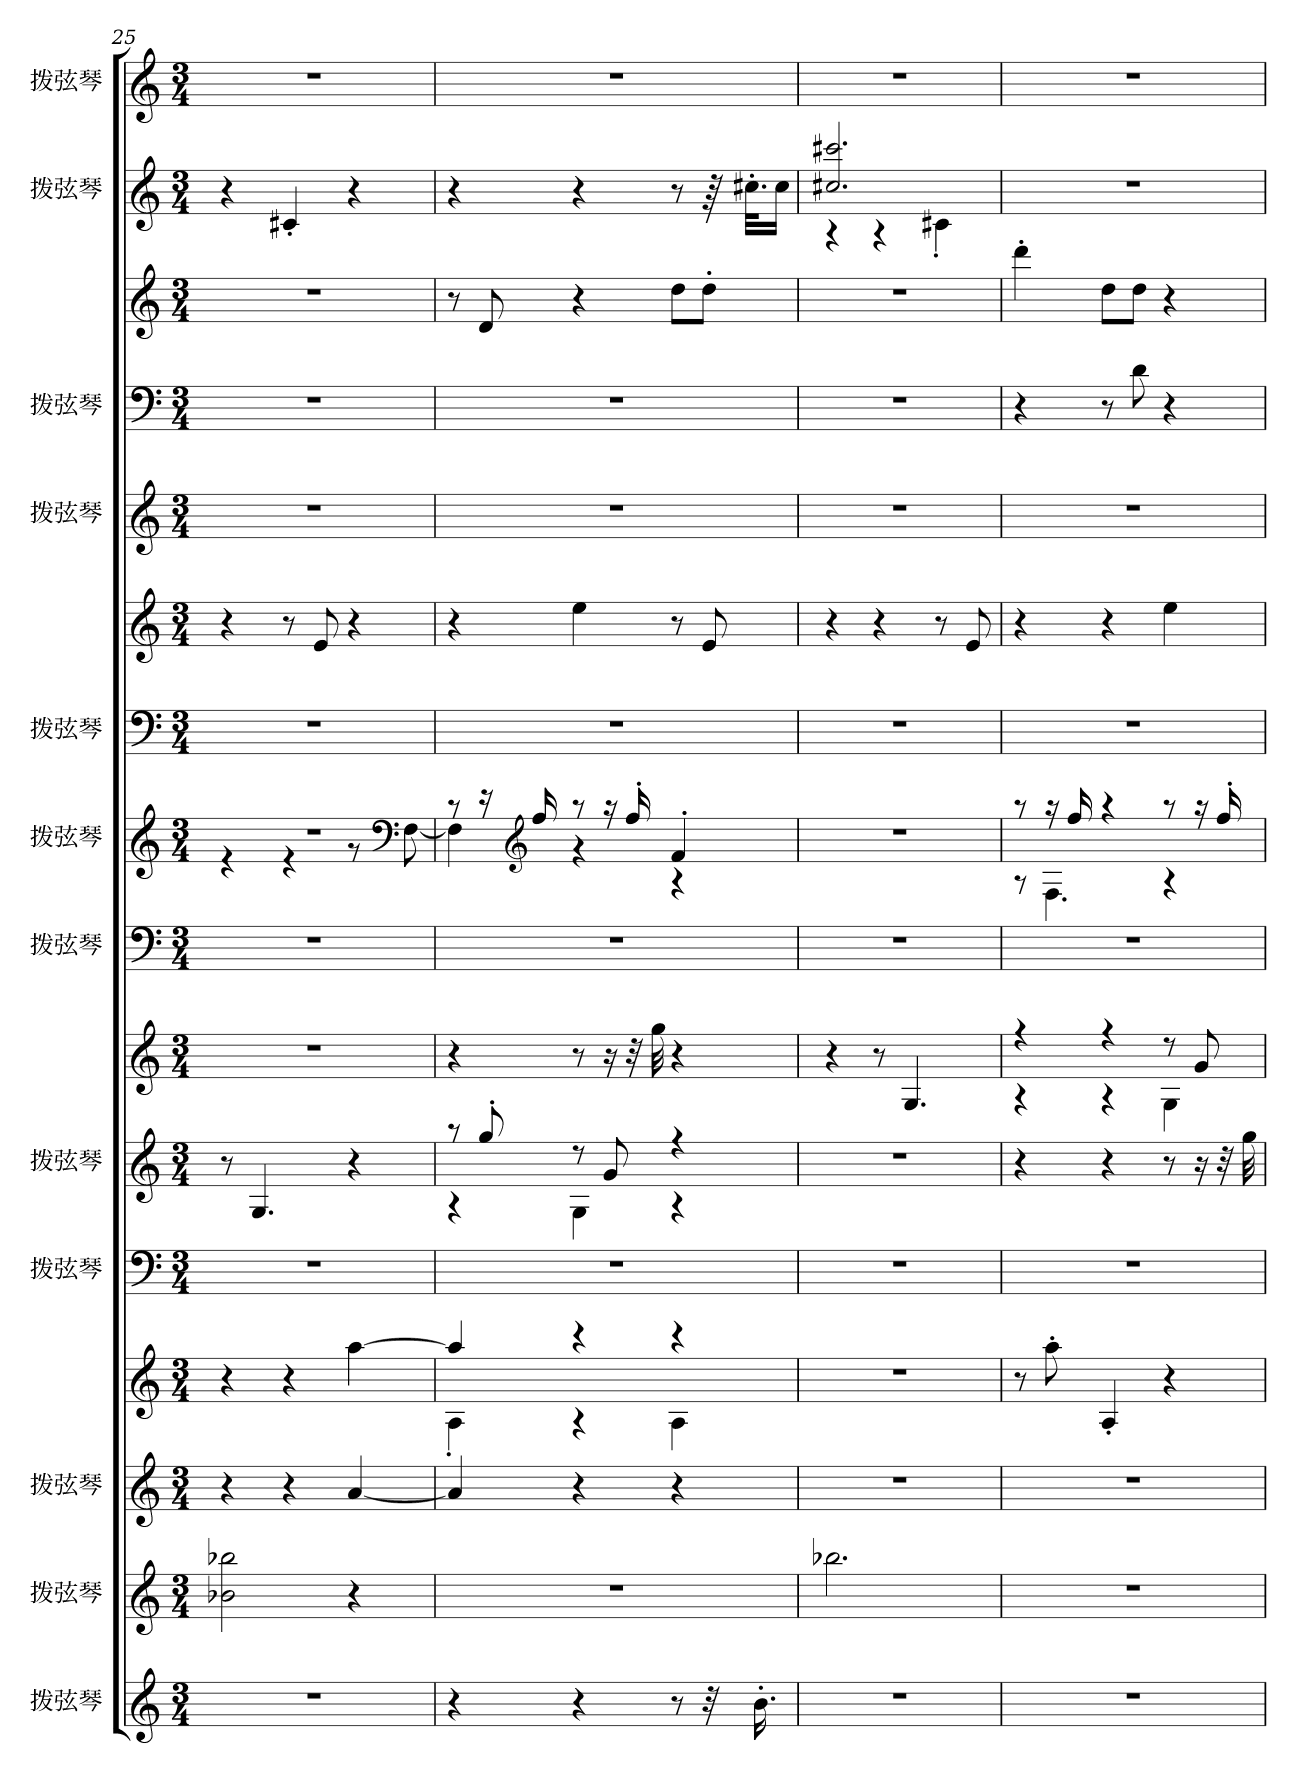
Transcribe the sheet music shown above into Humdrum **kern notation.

**kern	**kern	**kern	**kern	**kern	**kern	**kern	**kern	**kern	**kern	**kern	**kern	**kern	**kern	**kern	**kern
*part12	*part11	*part10	*part10	*part9	*part8	*part8	*part7	*part6	*part5	*part5	*part4	*part3	*part3	*part2	*part1
*staff16	*staff15	*staff14	*staff13	*staff12	*staff11	*staff10	*staff9	*staff8	*staff7	*staff6	*staff5	*staff4	*staff3	*staff2	*staff1
*I"拨弦琴	*I"拨弦琴	*I"拨弦琴	*	*I"拨弦琴	*I"拨弦琴	*	*I"拨弦琴	*I"拨弦琴	*I"拨弦琴	*	*I"拨弦琴	*I"拨弦琴	*	*I"拨弦琴	*I"拨弦琴
*clefG2	*clefG2	*clefG2	*clefG2	*clefF4	*clefG2	*clefG2	*clefF4	*clefG2	*clefF4	*clefG2	*clefG2	*clefF4	*clefG2	*clefG2	*clefG2
*k[]	*k[]	*k[]	*k[]	*k[]	*k[]	*k[]	*k[]	*k[]	*k[]	*k[]	*k[]	*k[]	*k[]	*k[]	*k[]
*M3/4	*M3/4	*M3/4	*M3/4	*M3/4	*M3/4	*M3/4	*M3/4	*M3/4	*M3/4	*M3/4	*M3/4	*M3/4	*M3/4	*M3/4	*M3/4
=25	=25	=25	=25	=25	=25	=25	=25	=25	=25	=25	=25	=25	=25	=25	=25
*	*	*	*	*	*	*	*	*^	*	*	*	*	*	*	*
2.r	2b-X\ 2bb-X\	4r	4r	2.r	8r	2.r	2.r	2.r	4r	2.r	4r	2.r	2.r	2.r	4r	2.r
.	.	.	.	.	4.G/	.	.	.	.	.	.	.	.	.	.	.
.	.	4r	4r	.	.	.	.	.	4r	.	8r	.	.	.	4c#X'/	.
.	.	.	.	.	.	.	.	.	.	.	8e/	.	.	.	.	.
.	4r	[4a/	[4aa\	.	4r	.	.	.	8r	.	4r	.	.	.	4r	.
*	*	*	*	*	*	*	*	*clefF4	*	*	*	*	*	*	*	*
.	.	.	.	.	.	.	.	.	[8F\	.	.	.	.	.	.	.
=26	=26	=26	=26	=26	=26	=26	=26	=26	=26	=26	=26	=26	=26	=26	=26	=26
*	*	*	*^	*	*^	*	*	*	*	*	*	*	*	*	*	*
4r	2.r	4a/]	4aa/]	4A'\	2.r	8r	4r	4r	2.r	8r	4F\]	2.r	4r	2.r	2.r	8r	4r	2.r
.	.	.	.	.	.	8gg'/	.	.	.	16r	.	.	.	.	.	8d/	.	.
*	*	*	*	*	*	*	*	*	*	*clefG2	*	*	*	*	*	*	*	*
.	.	.	.	.	.	.	.	.	.	16ff/	.	.	.	.	.	.	.	.
4r	.	4r	4r	4r	.	8r	4G\	8r	.	8r	4r	.	4ee\	.	.	4r	4r	.
.	.	.	.	.	.	8g/	.	16r	.	16r	.	.	.	.	.	.	.	.
.	.	.	.	.	.	.	.	32r	.	16ff'/	.	.	.	.	.	.	.	.
.	.	.	.	.	.	.	.	32gg\	.	.	.	.	.	.	.	.	.	.
8r	.	4r	4r	4A\	.	4r	4r	4r	.	4f'/	4r	.	8r	.	.	8dd\L	8r	.
32r	.	.	.	.	.	.	.	.	.	.	.	.	8e/	.	.	8dd'\J	64r	.
.	.	.	.	.	.	.	.	.	.	.	.	.	.	.	.	.	32.cc#X'\KLL	.
16.b'\	.	.	.	.	.	.	.	.	.	.	.	.	.	.	.	.	.	.
.	.	.	.	.	.	.	.	.	.	.	.	.	.	.	.	.	16cc#\JJ	.
*	*	*	*v	*v	*	*v	*v	*	*	*v	*v	*	*	*	*	*	*	*
!!LO:PB:g=z
=27	=27	=27	=27	=27	=27	=27	=27	=27	=27	=27	=27	=27	=27	=27	=27
*	*	*	*	*	*	*	*	*	*	*	*	*	*	*^	*
2.r	2.bb-X\	2.r	2.r	2.r	2.r	4r	2.r	2.r	2.r	4r	2.r	2.r	2.r	2.cc#X/ 2.ccc#X/	4r	2.r
.	.	.	.	.	.	8r	.	.	.	4r	.	.	.	.	4r	.
.	.	.	.	.	.	4.G/	.	.	.	.	.	.	.	.	.	.
.	.	.	.	.	.	.	.	.	.	8r	.	.	.	.	4c#X'\	.
.	.	.	.	.	.	.	.	.	.	8e/	.	.	.	.	.	.
*	*	*	*	*	*	*	*	*	*	*	*	*	*	*v	*v	*
=28	=28	=28	=28	=28	=28	=28	=28	=28	=28	=28	=28	=28	=28	=28	=28
*	*	*	*	*	*	*^	*	*^	*	*	*	*	*	*	*
2.r	2.r	2.r	8r	2.r	4r	4r	4r	2.r	8r	8r	2.r	4r	2.r	4r	4ddd'\	2.r	2.r
.	.	.	8aa'\	.	.	.	.	.	16r	4.F\	.	.	.	.	.	.	.
.	.	.	.	.	.	.	.	.	16ff/	.	.	.	.	.	.	.	.
.	.	.	4A'/	.	4r	4r	4r	.	4r	.	.	4r	.	8r	8dd\L	.	.
.	.	.	.	.	.	.	.	.	.	.	.	.	.	8d\	8dd\J	.	.
.	.	.	4r	.	8r	8r	4G\	.	8r	4r	.	4ee\	.	4r	4r	.	.
.	.	.	.	.	16r	8g/	.	.	16r	.	.	.	.	.	.	.	.
.	.	.	.	.	32r	.	.	.	16ff'/	.	.	.	.	.	.	.	.
.	.	.	.	.	32gg\	.	.	.	.	.	.	.	.	.	.	.	.
*	*	*	*	*	*	*v	*v	*	*v	*v	*	*	*	*	*	*	*
=	=	=	=	=	=	=	=	=	=	=	=	=	=	=	=
*-	*-	*-	*-	*-	*-	*-	*-	*-	*-	*-	*-	*-	*-	*-	*-
